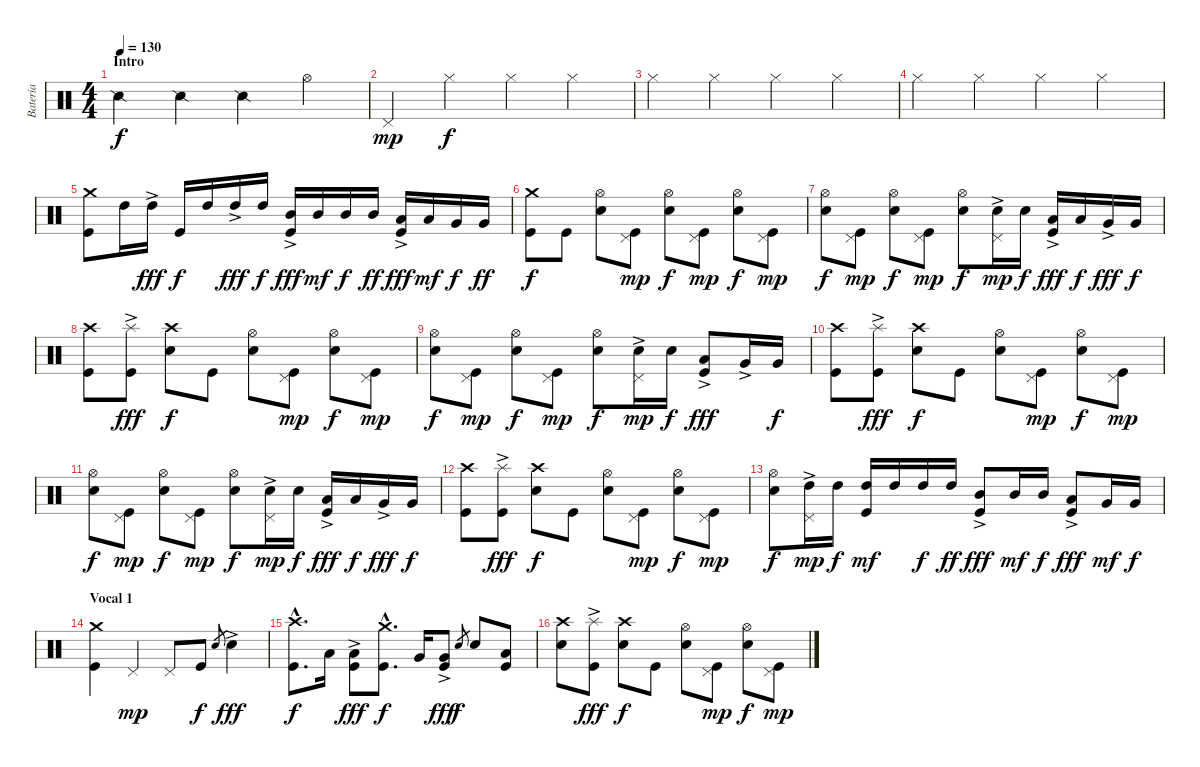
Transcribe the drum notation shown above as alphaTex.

\track ("Batería" "Batería") {instrument percussion}
\staff {score}
\articulation defaults
\ts (4 4)
\section ("" "Intro")
\tempo 130
\clef neutral
\ks c "Snare (side stick) 2".4{dy f} "Snare (side stick) 2".4 "Snare (side stick) 2".4 "Hi-Hat (open)".4
|
"Pedal Hi-Hat (hit)".4{dy mp} "Hi-Hat (closed)".4{dy f} "Hi-Hat (closed)".4 "Hi-Hat (closed)".4 |
"Hi-Hat (closed)".4 "Hi-Hat (closed)".4 "Hi-Hat (closed)".4 "Hi-Hat (closed)".4 |
"Hi-Hat (closed)".4 "Hi-Hat (closed)".4 "Hi-Hat (closed)".4 "Hi-Hat (closed)".4 |
("Kick (hit)" "Crash medium (hit)").8 "High Tom (hit)".16 "High Tom (hit)"{ac}.16{dy fff} "Kick (hit)".16{dy f} "High Tom (hit)".16 "High Tom (hit)"{ac}.16{dy fff} "High Tom (hit)".16{dy f} ("Kick (hit)" "Mid Tom (hit)"{ac}).16{dy fff} "Mid Tom (hit)".16{dy mf} "Mid Tom (hit)".16{dy f} "Mid Tom (hit)".16{dy ff} ("Kick (hit)" "Low Tom (hit)"{ac}).16{dy fff} "Low Tom (hit)".16{dy mf} "Very Low Tom (hit)".16{dy f} "Very Low Tom (hit)".16{dy ff} |
("Kick (hit)" "Crash medium (hit)").8{dy f} "Kick (hit)".8 ("Electric Snare (hit)" "Hi-Hat (open)").8 ("Kick (hit)" "Pedal Hi-Hat (hit)").8{dy mp} ("Electric Snare (hit)" "Hi-Hat (open)").8{dy f} ("Kick (hit)" "Pedal Hi-Hat (hit)").8{dy mp} ("Electric Snare (hit)" "Hi-Hat (open)").8{dy f} ("Kick (hit)" "Pedal Hi-Hat (hit)").8{dy mp} |
("Electric Snare (hit)" "Hi-Hat (open)").8{dy f} ("Kick (hit)" "Pedal Hi-Hat (hit)").8{dy mp} ("Electric Snare (hit)" "Hi-Hat (open)").8{dy f} ("Kick (hit)" "Pedal Hi-Hat (hit)").8{dy mp} ("Electric Snare (hit)" "Hi-Hat (open)").8{dy f} ("Electric Snare (hit)"{ac} "Pedal Hi-Hat (hit)").16{dy mp} "Electric Snare (hit)".16{dy f} ("Kick (hit)" "Low Tom (hit)"{ac}).16{dy fff} "Low Tom (hit)".16{dy f} "Very Low Tom (hit)"{ac}.16{dy fff} "Very Low Tom (hit)".16{dy f} |
("Kick (hit)" "Crash high (hit)").8 ("Kick (hit)" "Splash (hit)"{ac}).8{dy fff} ("Electric Snare (hit)" "Crash high (hit)").8{dy f} "Kick (hit)".8 ("Electric Snare (hit)" "Hi-Hat (open)").8 ("Kick (hit)" "Pedal Hi-Hat (hit)").8{dy mp} ("Electric Snare (hit)" "Hi-Hat (open)").8{dy f} ("Kick (hit)" "Pedal Hi-Hat (hit)").8{dy mp} |
("Electric Snare (hit)" "Hi-Hat (open)").8{dy f} ("Kick (hit)" "Pedal Hi-Hat (hit)").8{dy mp} ("Electric Snare (hit)" "Hi-Hat (open)").8{dy f} ("Kick (hit)" "Pedal Hi-Hat (hit)").8{dy mp} ("Electric Snare (hit)" "Hi-Hat (open)").8{dy f} ("Electric Snare (hit)"{ac} "Pedal Hi-Hat (hit)").16{dy mp} "Electric Snare (hit)".16{dy f} ("Kick (hit)" "Low Tom (hit)"{ac}).8{dy fff} "Very Low Tom (hit)"{ac}.16 "Very Low Tom (hit)".16{dy f} |
("Kick (hit)" "Crash high (hit)").8 ("Kick (hit)" "Splash (hit)"{ac}).8{dy fff} ("Electric Snare (hit)" "Crash high (hit)").8{dy f} "Kick (hit)".8 ("Electric Snare (hit)" "Hi-Hat (open)").8 ("Kick (hit)" "Pedal Hi-Hat (hit)").8{dy mp} ("Electric Snare (hit)" "Hi-Hat (open)").8{dy f} ("Kick (hit)" "Pedal Hi-Hat (hit)").8{dy mp} |
("Electric Snare (hit)" "Hi-Hat (open)").8{dy f} ("Kick (hit)" "Pedal Hi-Hat (hit)").8{dy mp} ("Electric Snare (hit)" "Hi-Hat (open)").8{dy f} ("Kick (hit)" "Pedal Hi-Hat (hit)").8{dy mp} ("Electric Snare (hit)" "Hi-Hat (open)").8{dy f} ("Electric Snare (hit)"{ac} "Pedal Hi-Hat (hit)").16{dy mp} "Electric Snare (hit)".16{dy f} ("Kick (hit)" "Low Tom (hit)"{ac}).16{dy fff} "Low Tom (hit)".16{dy f} "Very Low Tom (hit)"{ac}.16{dy fff} "Very Low Tom (hit)".16{dy f} |
("Kick (hit)" "Crash high (hit)").8 ("Kick (hit)" "Splash (hit)"{ac}).8{dy fff} ("Electric Snare (hit)" "Crash high (hit)").8{dy f} "Kick (hit)".8 ("Electric Snare (hit)" "Hi-Hat (open)").8 ("Kick (hit)" "Pedal Hi-Hat (hit)").8{dy mp} ("Electric Snare (hit)" "Hi-Hat (open)").8{dy f} ("Kick (hit)" "Pedal Hi-Hat (hit)").8{dy mp} |
("Electric Snare (hit)" "Hi-Hat (open)").8{dy f} ("High Tom (hit)"{ac} "Pedal Hi-Hat (hit)").16{dy mp} "High Tom (hit)".16{dy f} ("Kick (hit)" "High Tom (hit)").16{dy mf} "High Tom (hit)".16 "High Tom (hit)".16{dy f} "High Tom (hit)".16{dy ff} ("Kick (hit)" "Mid Tom (hit)"{ac}).8{dy fff} "Mid Tom (hit)".16{dy mf} "Mid Tom (hit)".16{dy f} ("Kick (hit)" "Low Tom (hit)"{ac}).8{dy fff} "Very Low Tom (hit)".16{dy mf} "Very Low Tom (hit)".16{dy f} |
\section ("" "Vocal 1")
("Kick (hit)" "Crash medium (hit)").4 "Pedal Hi-Hat (hit)".4{dy mp} "Pedal Hi-Hat (hit)".8 "Kick (hit)".8{dy f} "Electric Snare (hit)".8{gr} "Electric Snare (hit)"{ac}.4{dy fff} |
("Kick (hit)"{hac} "Crash high (hit)"{hac}).8{d dy f} "Low Tom (hit)".16 ("Kick (hit)" "Low Tom (hit)"{ac}).8{dy fff} ("Kick (hit)"{hac} "Crash medium (hit)"{hac}).8{d dy f} "Very Low Tom (hit)".16 ("Kick (hit)" "Very Low Tom (hit)"{ac}).8{dy fff} "Electric Snare (hit)".8{gr dy f} "Electric Snare (hit)".8 ("Kick (hit)" "Low Floor Tom (hit)").8 |
("Electric Snare (hit)" "Crash high (hit)").8 ("Kick (hit)" "Splash (hit)"{ac}).8{dy fff} ("Electric Snare (hit)" "Crash high (hit)").8{dy f} "Kick (hit)".8 ("Electric Snare (hit)" "Hi-Hat (open)").8 ("Kick (hit)" "Pedal Hi-Hat (hit)").8{dy mp} ("Electric Snare (hit)" "Hi-Hat (open)").8{dy f} ("Kick (hit)" "Pedal Hi-Hat (hit)").8{dy mp}
